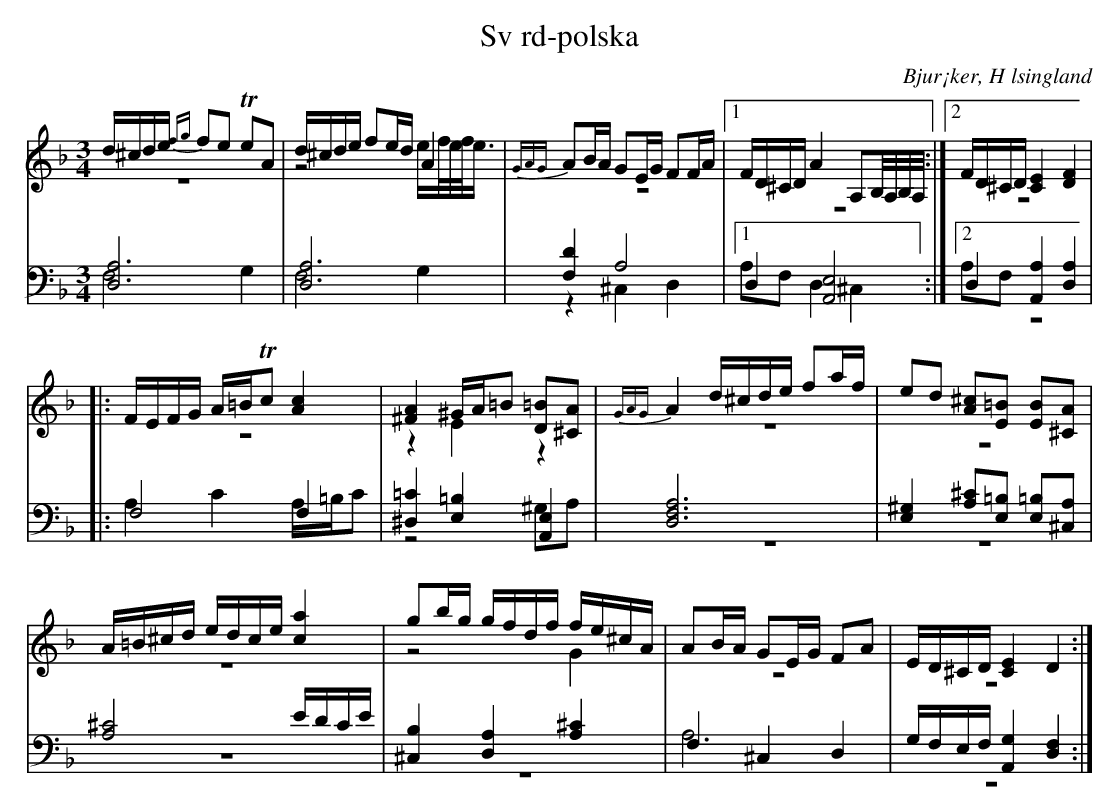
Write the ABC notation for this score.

X:1
T: Sv rd-polska
O: Bjur¡ker, H lsingland
M: 3/4
L: 1/8
K: Dm
V:1
V:2 merge
V:3
V:4 merge
V:1
d/^c/d/e/ {fg}fe TeA|d/^c/d/e/ fe/d/ A2|{GAG}AB/A/ GE/G/ FF/A/|1 F/D/^C/D/ A2 A,B,//A,//B,//A,//:|2 F/D/^C/D/ [C2E2] [D2F2]|
|:F/E/F/G/ A/=B/Tc [A2c2]|[^F2A2] ^G/A/=B [D=B][^CA]|{GAG}A2 d/^c/d/e/ fa/f/|ed [A^c][E=B] [EB][^CA]|
A/=B/^c/d/ e/d/c/e/ [c2a2]|gb/g/ g/f/d/f/ f/e/^c/A/|AB/A/ GE/G/ FA|E/D/^C/D/ [C2E2] D2:|
V:2
z6|z4 e/f//e//f//e3/4|z6|1 z6:|2 z6|
|:z6|z2 E2 z2|z6|z6|
z6|z4 G2|z6|z6:|
V:3 clef=bass
[D,6A,6]|[D,6A,6]|[F,2D2] A,4|1 D,2 [A,,4E,4]:|2 D,2 [A,,2A,2] [D,2A,2]|
|:F,4 F,2|[^D,2=C2] [E,2=B,2] [A,,2E,2]|[D,6F,6A,6]|[E,2^G,2] [A,^C][E,=B,] [E,=B,][^C,A,]|
[A,4^C4] E/D/C/E/|[^C,2B,2]  [D,2A,2] [A,2^C2]|F,2 ^C,2 D,2|G,/F,/E,/F,/ [A,,2G,2] [D,2F,2]:|
V:4 clef=bass
F,4 G,2|F,4 G,2|z2 ^C,2 D,2|1 A,F, D,2 ^C,2:|2 A,F,  z4|
|:A,2 C2 A,/=B,/C|z4 ^G,A,|z6|z6|
z6|z6|A,6|z6:|
